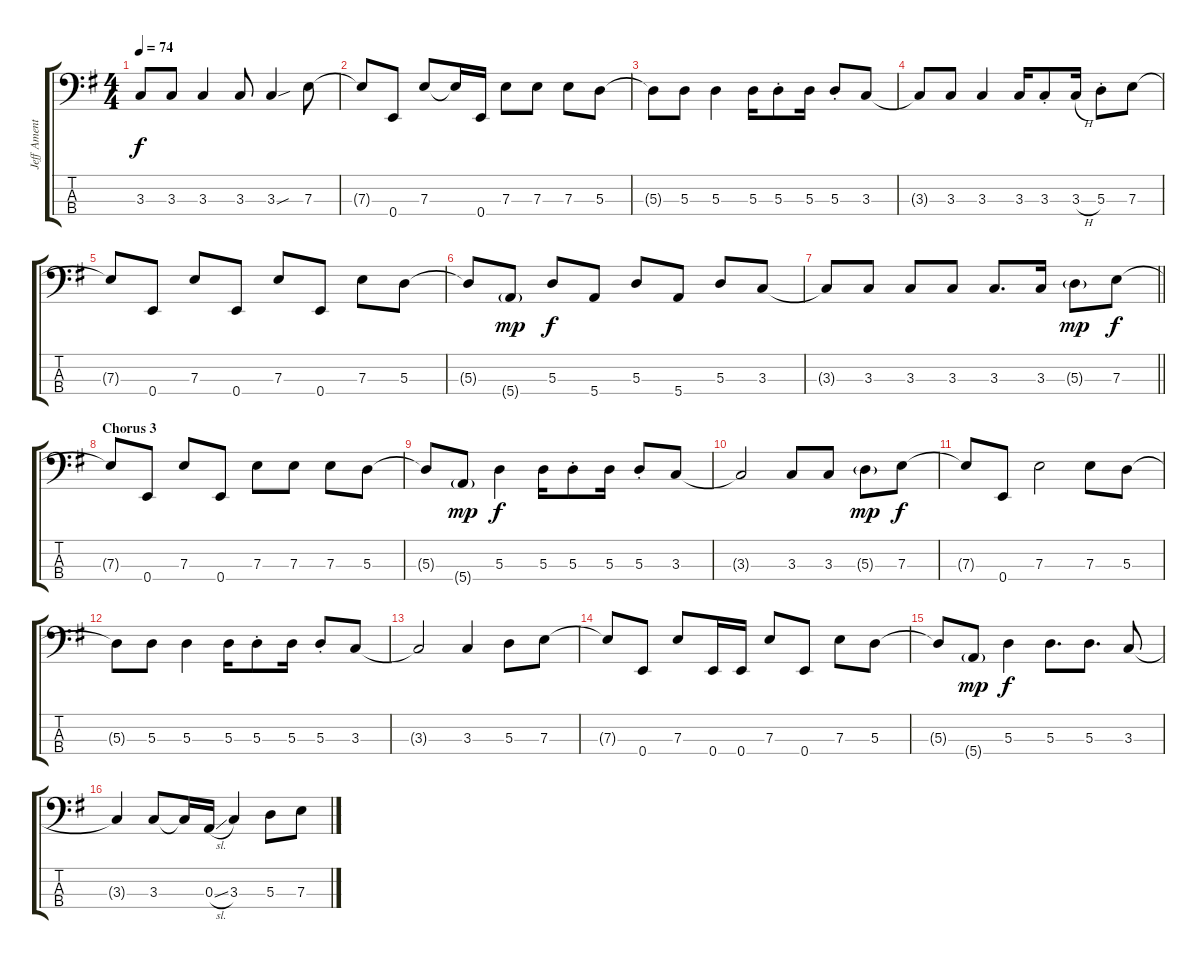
\track ("Jeff Ament" "Jeff Ament") {instrument electricbassfinger}
\staff {score tabs}
\tuning (G2 D2 A1 E1) {hide}
\ts (4 4)
\tempo 74
\clef f4
\ks eminor
3.3{t}.8{dy f} 3.3.8 3.3.4 3.3.8 3.3{sou}.4 7.3.8 |
7.3{t}.8 0.4.8 7.3.8 7.3{t}.16 0.4.16 7.3.8 7.3.8 7.3.8 5.3.8 |
5.3{t}.8 5.3.8 5.3.4 5.3.16 5.3{st}.8 5.3.16 5.3{st}.8 3.3.8 |
3.3{t}.8 3.3.8 3.3.4 3.3.16 3.3{st}.8 3.3{h}.16 5.3{st}.8 7.3.8 |
7.3{t}.8 0.4.8 7.3.8 0.4.8 7.3.8 0.4.8 7.3.8 5.3.8 |
5.3{t}.8 5.4{g}.8{dy mp} 5.3.8{dy f} 5.4.8 5.3.8 5.4.8 5.3.8 3.3.8 |
\barLineRight lightlight
3.3{t}.8 3.3.8 3.3.8 3.3.8 3.3.8{d} 3.3.16 5.3{g}.8{dy mp} 7.3.8{dy f} |
\section ("" "Chorus 3")
7.3{t}.8 0.4.8 7.3.8 0.4.8 7.3.8 7.3.8 7.3.8 5.3.8 |
5.3{t}.8 5.4{g}.8{dy mp} 5.3.4{dy f} 5.3.16 5.3{st}.8 5.3.16 5.3{st}.8 3.3.8 |
3.3{t}.2 3.3.8 3.3.8 5.3{g}.8{dy mp} 7.3.8{dy f} |
7.3{t}.8 0.4.8 7.3.2 7.3.8 5.3.8 |
5.3{t}.8 5.3.8 5.3.4 5.3.16 5.3{st}.8 5.3.16 5.3{st}.8 3.3.8 |
3.3{t}.2 3.3.4 5.3.8 7.3.8 |
7.3{t}.8 0.4.8 7.3.8 0.4.16 0.4.16 7.3.8 0.4.8 7.3.8 5.3.8 |
5.3{t}.8 5.4{g}.8{dy mp} 5.3.4{dy f} 5.3.8{d} 5.3.8{d} 3.3.8 |
3.3{t}.4 3.3.8 3.3{t}.16 0.3{sl}.16 3.3.4 5.3.8 7.3.8
